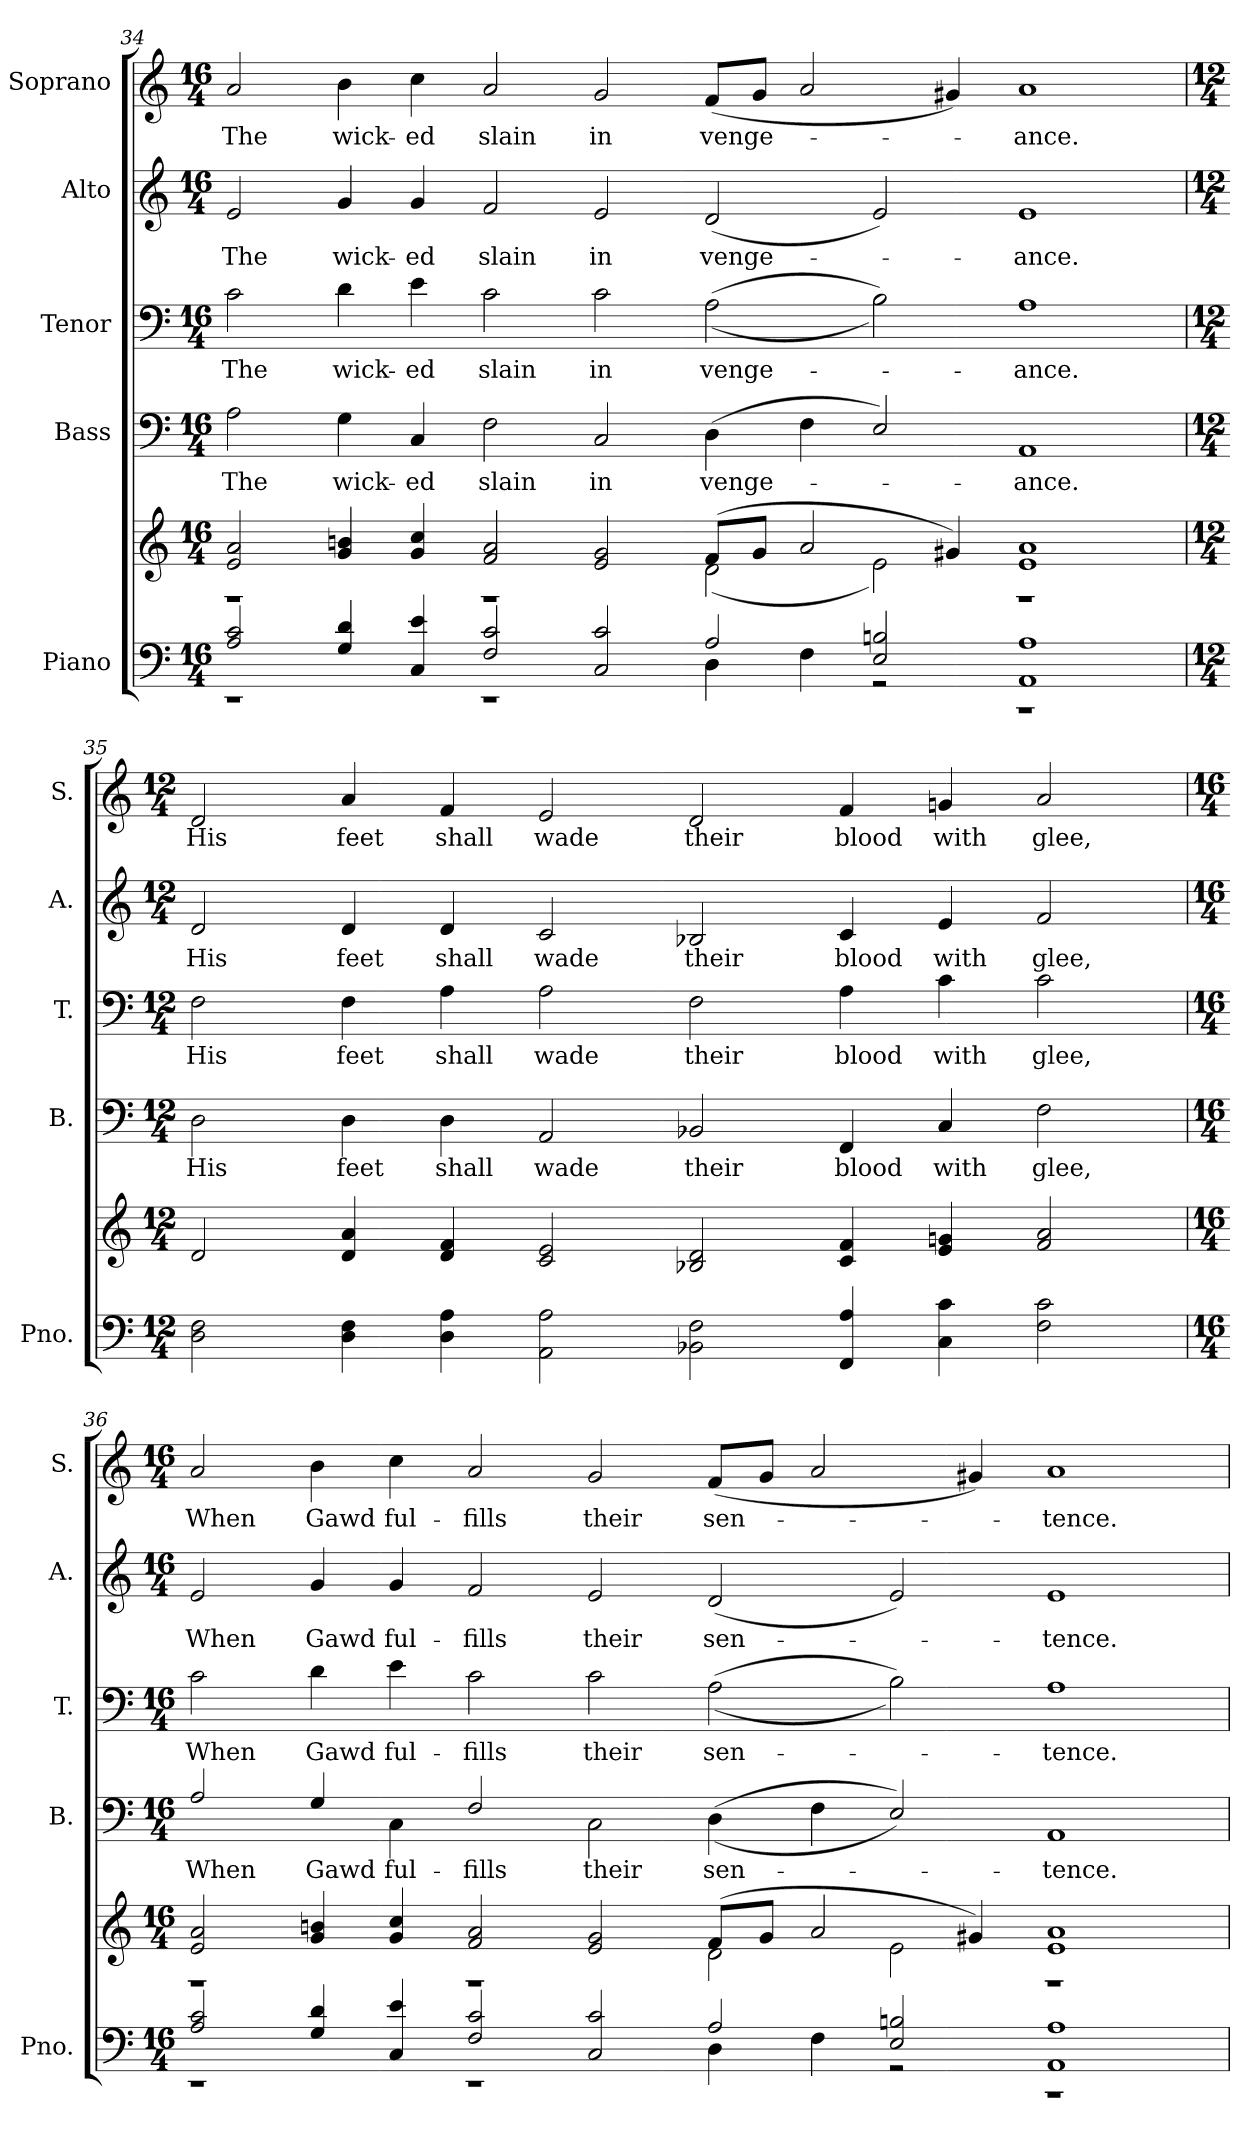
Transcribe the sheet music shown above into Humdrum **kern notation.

**kern	**kern	**kern	**text	**kern	**text	**kern	**text	**kern	**text
*part5	*part5	*part4	*part4	*part3	*part3	*part2	*part2	*part1	*part1
*staff6	*staff5	*staff4	*staff4	*staff3	*staff3	*staff2	*staff2	*staff1	*staff1
*I"Piano	*	*I"Bass	*	*I"Tenor	*	*I"Alto	*	*I"Soprano	*
*I'Pno.	*	*I'B.	*	*I'T.	*	*I'A.	*	*I'S.	*
*clefF4	*clefG2	*clefF4	*	*clefF4	*	*clefG2	*	*clefG2	*
*k[]	*k[]	*k[]	*	*k[]	*	*k[]	*	*k[]	*
*C:	*C:	*C:	*	*C:	*	*C:	*	*C:	*
*M16/4	*M16/4	*M16/4	*	*M16/4	*	*M16/4	*	*M16/4	*
=34	=34	=34	=34	=34	=34	=34	=34	=34	=34
*^	*^	*	*	*	*	*	*	*	*
!	!	!	!	!	!LO:LY:b:color=#000000	!	!	!	!	!	!
!	!	!	!	!	!	!	!LO:LY:b:color=#000000	!	!	!	!
!	!	!	!	!	!	!	!	!	!LO:LY:b:color=#000000	!	!
!	!	!	!	!	!	!	!	!	!	!	!LO:LY:b:color=#000000
2Ai/ 2ci	1r	2ei/ 2ai	1r	2Ai\	The	2ci\	The	2ei/	The	2ai/	The
!	!	!	!	!	!LO:LY:b:color=#000000	!	!	!	!	!	!
!	!	!	!	!	!	!	!LO:LY:b:color=#000000	!	!	!	!
!	!	!	!	!	!	!	!	!	!LO:LY:b:color=#000000	!	!
!	!	!	!	!	!	!	!	!	!	!	!LO:LY:b:color=#000000
4Gi/ 4di	.	4gi/ 4bni	.	4Gi\	wick-	4di\	wick-	4gi/	wick-	4bi\	wick-
!	!	!	!	!	!LO:LY:b:color=#000000	!	!	!	!	!	!
!	!	!	!	!	!	!	!LO:LY:b:color=#000000	!	!	!	!
!	!	!	!	!	!	!	!	!	!LO:LY:b:color=#000000	!	!
!	!	!	!	!	!	!	!	!	!	!	!LO:LY:b:color=#000000
4Ci/ 4ei	.	4gi/ 4cci	.	4Ci/	-ed	4ei\	-ed	4gi/	-ed	4cci\	-ed
!	!	!	!	!	!LO:LY:b:color=#000000	!	!	!	!	!	!
!	!	!	!	!	!	!	!LO:LY:b:color=#000000	!	!	!	!
!	!	!	!	!	!	!	!	!	!LO:LY:b:color=#000000	!	!
!	!	!	!	!	!	!	!	!	!	!	!LO:LY:b:color=#000000
2Fi/ 2ci	1r	2fi/ 2ai	1r	2Fi\	slain	2ci\	slain	2fi/	slain	2ai/	slain
!	!	!	!	!	!LO:LY:b:color=#000000	!	!	!	!	!	!
!	!	!	!	!	!	!	!LO:LY:b:color=#000000	!	!	!	!
!	!	!	!	!	!	!	!	!	!LO:LY:b:color=#000000	!	!
!	!	!	!	!	!	!	!	!	!	!	!LO:LY:b:color=#000000
2Ci/ 2ci	.	2ei/ 2gi	.	2Ci/	in	2ci\	in	2ei/	in	2gi/	in
!	!	!	!	!	!LO:LY:b:color=#000000	!	!	!	!	!	!
!	!	!	!	!	!	!	!LO:LY:b:color=#000000	!	!	!	!
!	!	!	!	!	!	!	!	!	!LO:LY:b:color=#000000	!	!
!	!	!	!	!	!	!	!	!	!	!	!LO:LY:b:color=#000000
2Ai/	4Di\	(8fi/L	(2di\	(4Di\	venge-	((2Ai\	venge-	(2di/	venge-	(8fi/L	venge-
.	.	8gi/J	.	.	.	.	.	.	.	8gi/J	.
.	4Fi\	2ai/	.	4Fi\	.	.	.	.	.	2ai/	.
2Ei/ 2Bni	2r	.	2ei\)	2Ei/)	.	2Bi\))	.	2ei/)	.	.	.
.	.	4g#Xi/)	.	.	.	.	.	.	.	4g#Xi/)	.
!	!	!	!	!	!LO:LY:b:color=#000000	!	!	!	!	!	!
!	!	!	!	!	!	!	!LO:LY:b:color=#000000	!	!	!	!
!	!	!	!	!	!	!	!	!	!LO:LY:b:color=#000000	!	!
!	!	!	!	!	!	!	!	!	!	!	!LO:LY:b:color=#000000
1AAi 1Ai	1r	1ei 1ai	1r	1AAi	-ance.	1Ai	-ance.	1ei	-ance.	1ai	-ance.
*v	*v	*	*	*	*	*	*	*	*	*	*
*	*v	*v	*	*	*	*	*	*	*	*
!!LO:PB:g=z
=35	=35	=35	=35	=35	=35	=35	=35	=35	=35
*M12/4	*M12/4	*M12/4	*	*M12/4	*	*M12/4	*	*M12/4	*
*^	*^	*	*	*	*	*	*	*	*
!	!	!	!	!	!LO:LY:b:color=#000000	!	!	!	!	!	!
*v	*v	*	*	*	*	*	*	*	*	*	*
*	*v	*v	*	*	*	*	*	*	*	*
*^	*^	*	*	*	*	*	*	*	*
!	!	!	!	!	!	!	!LO:LY:b:color=#000000	!	!	!	!
*v	*v	*	*	*	*	*	*	*	*	*	*
*	*v	*v	*	*	*	*	*	*	*	*
*^	*^	*	*	*	*	*	*	*	*
!	!	!	!	!	!	!	!	!	!LO:LY:b:color=#000000	!	!
*v	*v	*	*	*	*	*	*	*	*	*	*
*	*v	*v	*	*	*	*	*	*	*	*
*^	*^	*	*	*	*	*	*	*	*
!	!	!	!	!	!	!	!	!	!	!	!LO:LY:b:color=#000000
*v	*v	*	*	*	*	*	*	*	*	*	*
*	*v	*v	*	*	*	*	*	*	*	*
2Di\ 2Fi	2di/	2Di\	His	2Fi\	His	2di/	His	2di/	His
!	!	!	!LO:LY:b:color=#000000	!	!	!	!	!	!
!	!	!	!	!	!LO:LY:b:color=#000000	!	!	!	!
!	!	!	!	!	!	!	!LO:LY:b:color=#000000	!	!
!	!	!	!	!	!	!	!	!	!LO:LY:b:color=#000000
4Di\ 4Fi	4di/ 4ai	4Di\	feet	4Fi\	feet	4di/	feet	4ai/	feet
!	!	!	!LO:LY:b:color=#000000	!	!	!	!	!	!
!	!	!	!	!	!LO:LY:b:color=#000000	!	!	!	!
!	!	!	!	!	!	!	!LO:LY:b:color=#000000	!	!
!	!	!	!	!	!	!	!	!	!LO:LY:b:color=#000000
4Di\ 4Ai	4di/ 4fi	4Di\	shall	4Ai\	shall	4di/	shall	4fi/	shall
!	!	!	!LO:LY:b:color=#000000	!	!	!	!	!	!
!	!	!	!	!	!LO:LY:b:color=#000000	!	!	!	!
!	!	!	!	!	!	!	!LO:LY:b:color=#000000	!	!
!	!	!	!	!	!	!	!	!	!LO:LY:b:color=#000000
2AAi\ 2Ai	2ci/ 2ei	2AAi/	wade	2Ai\	wade	2ci/	wade	2ei/	wade
!	!	!	!LO:LY:b:color=#000000	!	!	!	!	!	!
!	!	!	!	!	!LO:LY:b:color=#000000	!	!	!	!
!	!	!	!	!	!	!	!LO:LY:b:color=#000000	!	!
!	!	!	!	!	!	!	!	!	!LO:LY:b:color=#000000
2BB-Xi\ 2Fi	2B-Xi/ 2di	2BB-Xi/	their	2Fi\	their	2B-Xi/	their	2di/	their
!	!	!	!LO:LY:b:color=#000000	!	!	!	!	!	!
!	!	!	!	!	!LO:LY:b:color=#000000	!	!	!	!
!	!	!	!	!	!	!	!LO:LY:b:color=#000000	!	!
!	!	!	!	!	!	!	!	!	!LO:LY:b:color=#000000
4FFi/ 4Ai	4ci/ 4fi	4FFi/	blood	4Ai\	blood	4ci/	blood	4fi/	blood
!	!	!	!LO:LY:b:color=#000000	!	!	!	!	!	!
!	!	!	!	!	!LO:LY:b:color=#000000	!	!	!	!
!	!	!	!	!	!	!	!LO:LY:b:color=#000000	!	!
!	!	!	!	!	!	!	!	!	!LO:LY:b:color=#000000
4Ci\ 4ci	4ei/ 4gni	4Ci/	with	4ci\	with	4ei/	with	4gni/	with
!	!	!	!LO:LY:b:color=#000000	!	!	!	!	!	!
!	!	!	!	!	!LO:LY:b:color=#000000	!	!	!	!
!	!	!	!	!	!	!	!LO:LY:b:color=#000000	!	!
!	!	!	!	!	!	!	!	!	!LO:LY:b:color=#000000
2Fi\ 2ci	2fi/ 2ai	2Fi\	glee,	2ci\	glee,	2fi/	glee,	2ai/	glee,
=36	=36	=36	=36	=36	=36	=36	=36	=36	=36
*M16/4	*M16/4	*M16/4	*	*M16/4	*	*M16/4	*	*M16/4	*
*^	*^	*	*	*	*	*	*	*	*
!	!	!	!	!	!LO:LY:b:color=#000000	!	!	!	!	!	!
!	!	!	!	!	!	!	!LO:LY:b:color=#000000	!	!	!	!
!	!	!	!	!	!	!	!	!	!LO:LY:b:color=#000000	!	!
!	!	!	!	!	!	!	!	!	!	!	!LO:LY:b:color=#000000
2Ai/ 2ci	1r	2ei/ 2ai	1r	2Ai/	When	2ci\	When	2ei/	When	2ai/	When
!	!	!	!	!	!LO:LY:b:color=#000000	!	!	!	!	!	!
!	!	!	!	!	!	!	!LO:LY:b:color=#000000	!	!	!	!
!	!	!	!	!	!	!	!	!	!LO:LY:b:color=#000000	!	!
!	!	!	!	!	!	!	!	!	!	!	!LO:LY:b:color=#000000
4Gi/ 4di	.	4gi/ 4bni	.	4Gi/	Gawd	4di\	Gawd	4gi/	Gawd	4bi\	Gawd
!	!	!	!	!	!LO:LY:b:color=#000000	!	!	!	!	!	!
!	!	!	!	!	!	!	!LO:LY:b:color=#000000	!	!	!	!
!	!	!	!	!	!	!	!	!	!LO:LY:b:color=#000000	!	!
!	!	!	!	!	!	!	!	!	!	!	!LO:LY:b:color=#000000
4Ci/ 4ei	.	4gi/ 4cci	.	4Ci\	ful-	4ei\	ful-	4gi/	ful-	4cci\	ful-
!	!	!	!	!	!LO:LY:b:color=#000000	!	!	!	!	!	!
!	!	!	!	!	!	!	!LO:LY:b:color=#000000	!	!	!	!
!	!	!	!	!	!	!	!	!	!LO:LY:b:color=#000000	!	!
!	!	!	!	!	!	!	!	!	!	!	!LO:LY:b:color=#000000
2Fi/ 2ci	1r	2fi/ 2ai	1r	2Fi/	-fills	2ci\	-fills	2fi/	-fills	2ai/	-fills
!	!	!	!	!	!LO:LY:b:color=#000000	!	!	!	!	!	!
!	!	!	!	!	!	!	!LO:LY:b:color=#000000	!	!	!	!
!	!	!	!	!	!	!	!	!	!LO:LY:b:color=#000000	!	!
!	!	!	!	!	!	!	!	!	!	!	!LO:LY:b:color=#000000
2Ci/ 2ci	.	2ei/ 2gi	.	2Ci\	their	2ci\	their	2ei/	their	2gi/	their
!	!	!	!	!	!LO:LY:b:color=#000000	!	!	!	!	!	!
!	!	!	!	!	!	!	!LO:LY:b:color=#000000	!	!	!	!
!	!	!	!	!	!	!	!	!	!LO:LY:b:color=#000000	!	!
!	!	!	!	!	!	!	!	!	!	!	!LO:LY:b:color=#000000
2Ai/	4Di\	(8fi/L	2di\	((4Di\	sen-	((2Ai\	sen-	(2di/	sen-	(8fi/L	sen-
.	.	8gi/J	.	.	.	.	.	.	.	8gi/J	.
.	4Fi\	2ai/	.	4Fi\	.	.	.	.	.	2ai/	.
2Ei/ 2Bni	2r	.	2ei\	2Ei/))	.	2Bi\))	.	2ei/)	.	.	.
.	.	4g#Xi/)	.	.	.	.	.	.	.	4g#Xi/)	.
!	!	!	!	!	!LO:LY:b:color=#000000	!	!	!	!	!	!
!	!	!	!	!	!	!	!LO:LY:b:color=#000000	!	!	!	!
!	!	!	!	!	!	!	!	!	!LO:LY:b:color=#000000	!	!
!	!	!	!	!	!	!	!	!	!	!	!LO:LY:b:color=#000000
1AAi 1Ai	1r	1ei 1ai	1r	1AAi	-tence.	1Ai	-tence.	1ei	-tence.	1ai	-tence.
*v	*v	*	*	*	*	*	*	*	*	*	*
*	*v	*v	*	*	*	*	*	*	*	*
=	=	=	=	=	=	=	=	=	=
*-	*-	*-	*-	*-	*-	*-	*-	*-	*-
